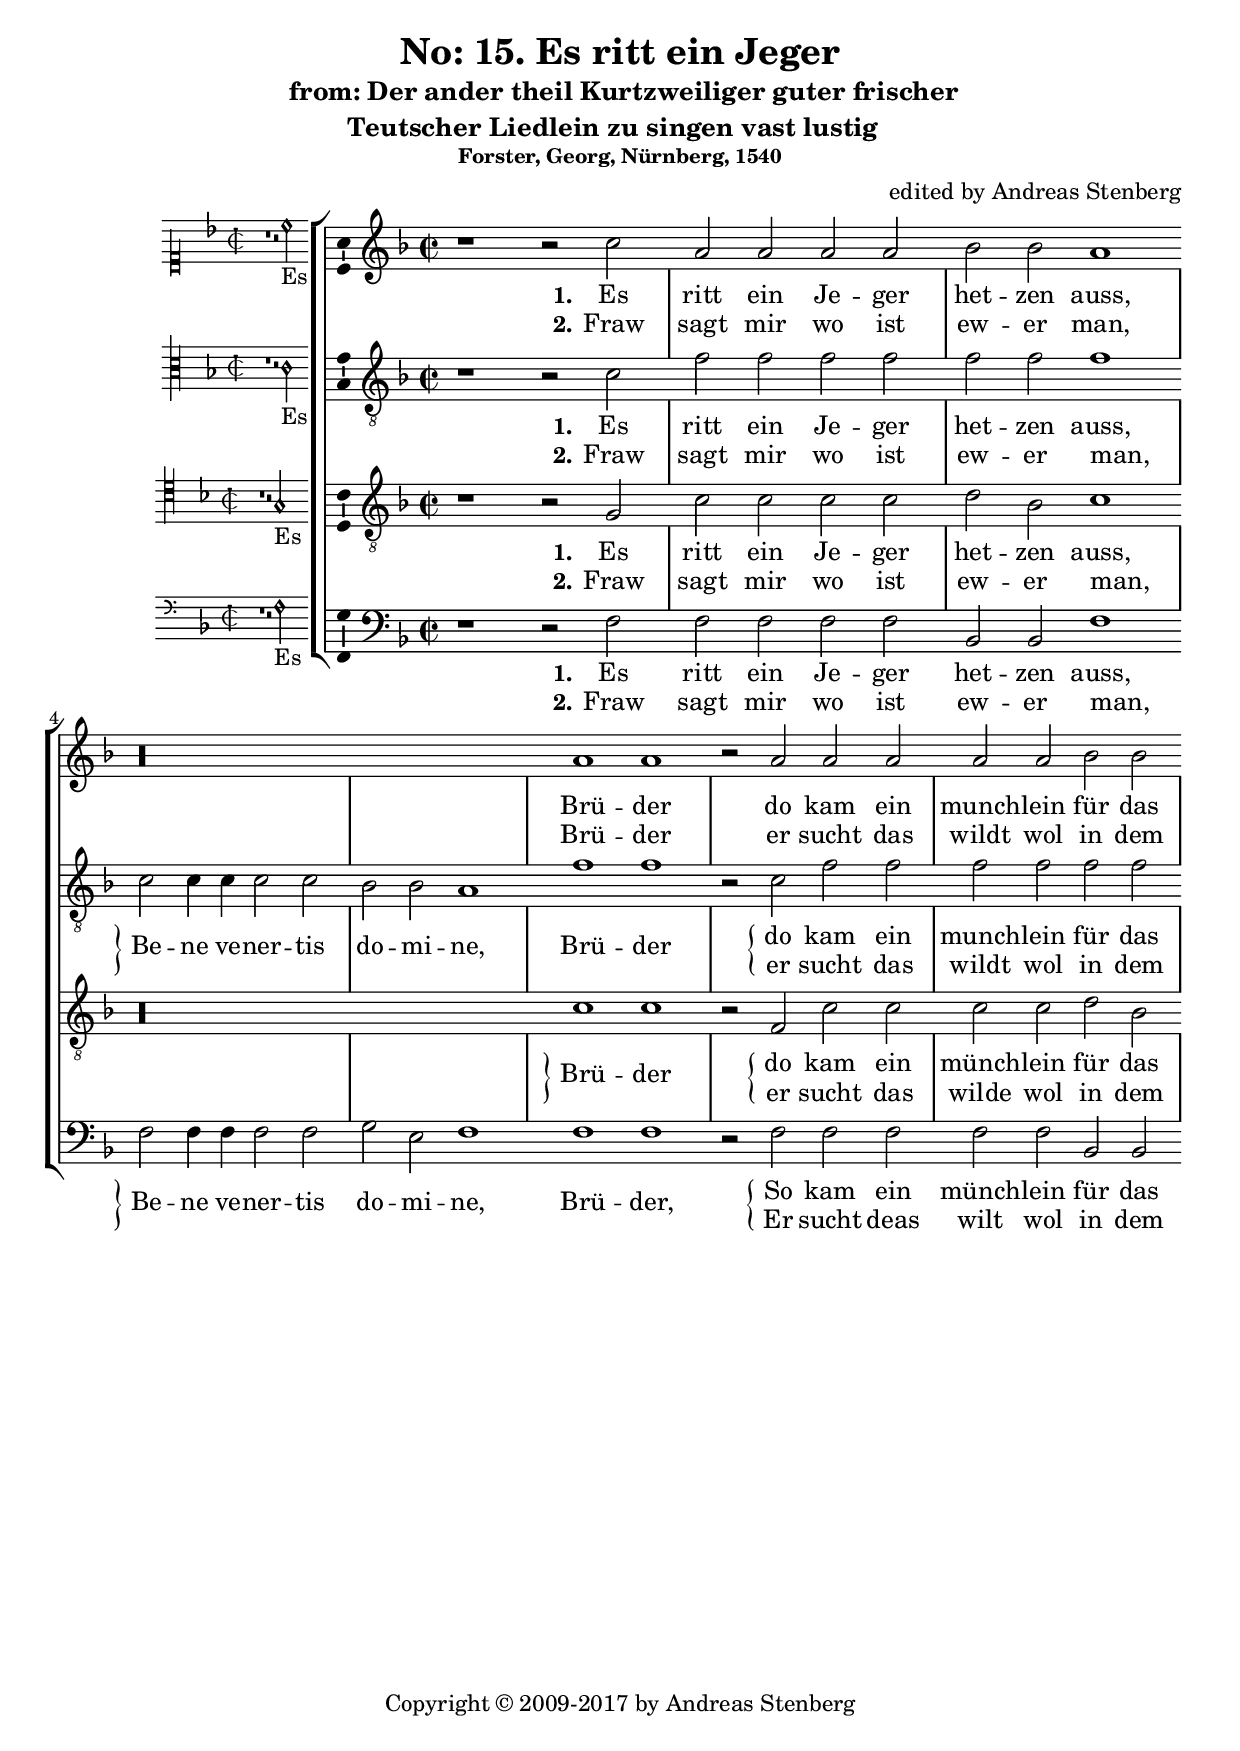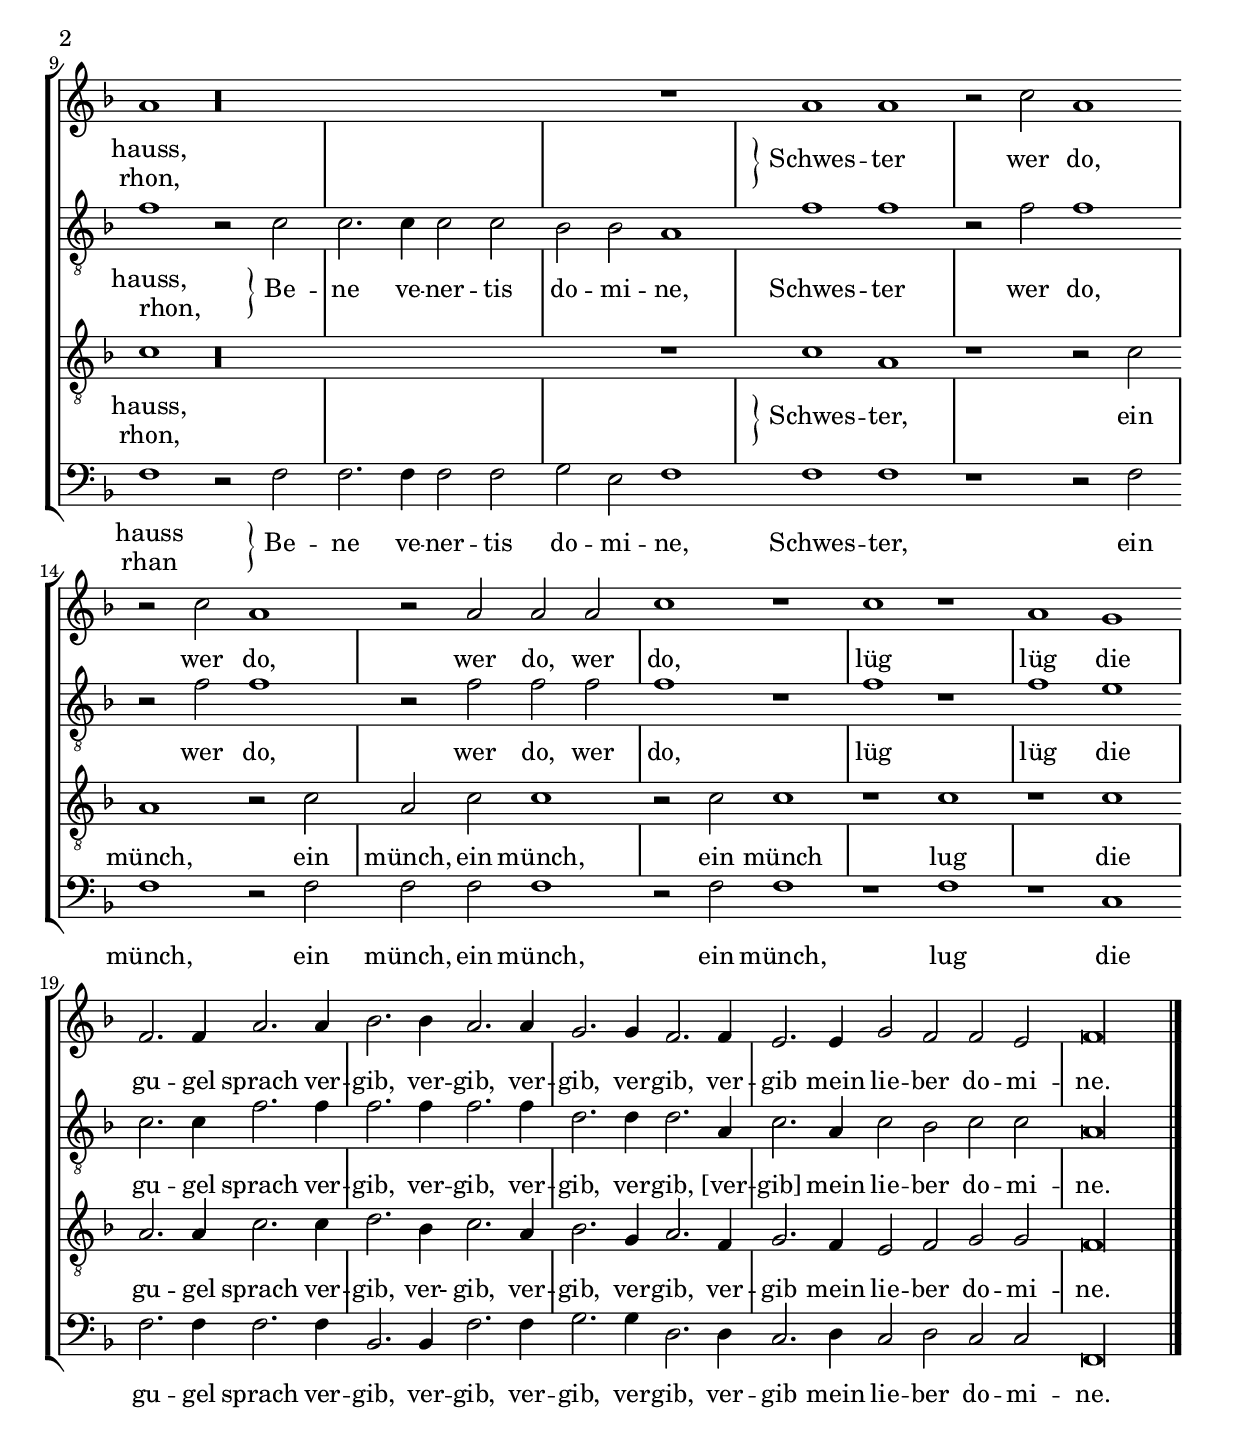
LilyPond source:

% Created on Sun Aug 30 21:33:45 EEST 2009
\version "2.18.0"
#(append! supported-clefs '(("mensural-f3" . ("clefs.mensural.f" 0 0))))
dropLyrics = {
  \override LyricText.extra-offset = #'(0 . -1)
  \override LyricHyphen.extra-offset = #'(0 . -1)
  \override LyricExtender.extra-offset = #'(0 . -1)
  \override StanzaNumber.extra-offset = #'(0 . -1)
}
unDropLyrics = {
  \override LyricText.extra-offset = #'(0 . 0)
  \override LyricHyphen.extra-offset = #'(0 . 0)
  \override LyricExtender.extra-offset = #'(0 . 0)
  \override StanzaNumber.extra-offset = #'(0 . 0)
}

leftbrace = \set stanza = \markup {
  \hspace #1
  \translate #'(0 . -0.6) \left-brace #25 }

rightbrace = \set stanza = \markup {
  \hspace #1
  \translate #'(0 . 0.4) \right-brace #25 }


%#(set-global-staff-size 18)
\header {
	title = "No: 15. Es ritt ein Jeger" 
	subtitle =\markup{ \center-column { " from: Der ander theil Kurtzweiliger guter frischer" 
	"Teutscher Liedlein zu singen vast lustig  " \vspace #0.2 }}
	subsubtitle ="Forster, Georg, Nürnberg, 1540"
%% 	composer = "Arnoldus de Bruck" 
%%	arranger = "c. 1500 - 1554"
%	poet = "edited by Andreas Stenberg" 
arranger = "edited by Andreas Stenberg"
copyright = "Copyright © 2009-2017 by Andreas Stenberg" 

}


verseI= \lyricmode {
	\set stanza = "1."
	Es ritt ein Je -- ger het -- zen auss, Brü -- der
	do kam ein munch -- lein für das hauss, 
	\dropLyrics
	\rightbrace
	Schwes -- ter
	wer do, wer do, wer do, wer do,
	lüg lüg die gu -- gel sprach ver -- gib,
	ver -- gib, ver -- gib, ver -- gib, ver -- gib
	mein lie -- ber do -- mi -- ne.
}
 
verseII= \lyricmode {
	\set stanza = "2."
	Fraw sagt mir wo ist ew -- er man, Brü -- der
	er sucht das wildt wol in dem rhon, 
}
 
incipitCantus = \markup{
	\score{
		{
		\set Staff.instrumentName=" "
		\override NoteHead.style = #'petrucci
		\override Rest.style = #'neomensural
		\override Staff.TimeSignature.style = #'mensural
		\cadenzaOn 
		\clef "petrucci-c1"
		\key f \major
		\time 2/2
	  	 r1 r2 c''2_"Es"  %two bars

    	}
	\layout {
		\context {\Voice
			\remove Ligature_bracket_engraver
			\consists Mensural_ligature_engraver
		}
		line-width=4.5\cm 
	}
	}
}
staffAlto = \new Staff {
	\time 2/2
	\set Timing.measureLength = #(ly:make-moment 2/1)
	\override Score.MetronomeMark.stencil = ##f
	\tempo 1 = 76 
	\set Staff.instrumentName = \incipitCantus
	\set Staff.midiInstrument = "choir aahs"
	\key f \major
	\clef treble
	\relative c' { 	
		\context Voice = "melodyAlt" {
			\dynamicUp		
 % Type notes here 
  \override Staff.BarLine.transparent = ##t
  	r1 r2 c'2
	a2 a a a
	bes2 bes a1
	r\longa
	a1 a r2 a2
	a2 a a a
	bes2 bes a1
	r\longa
	r1 a1
	a1 r2 c2
	a1 r2 c2
	a1 r2 a2
	a2 a c1
	r1 c1
	r1 a1
	g1 f2. f4
	a2. a4 bes2. bes4
	a2. a4 g2. g4
	f2. f4 
	\set Timing.measureLength = #(ly:make-moment 3/1)
	e2. e4
	g2 f f e
	\cadenzaOn
	f\longa
		}
	\revert Staff.BarLine.transparent
	\bar "|."
	}

}
verseIT= \lyricmode {
	\set stanza = "1."
	Es ritt ein Je -- ger het -- zen auss,
	\dropLyrics
	\rightbrace
	Be -- ne ve -- ner -- tis do -- mi -- ne,
	Brü -- der
	\unDropLyrics
	\leftbrace
	do kam ein munch -- lein für das hauss,
	\dropLyrics
	\rightbrace
	Be -- ne ve -- ner -- tis do -- mi -- ne,
	Schwes -- ter
	wer do, wer do, wer do, wer do,
	lüg lüg die gu -- gel sprach ver -- gib,
	ver -- gib, ver -- gib, ver -- gib, "[ver" -- "gib]"
	mein lie -- ber do -- mi -- ne.

}
 
verseIIT= \lyricmode {
	\set stanza = "2."
	Fraw sagt mir wo ist ew -- er man, 
	_ _ _ _ _ _ _ _
	_ _
	er sucht das wildt wol in dem rhon, 
	_ _ _ _ _ _ _ _
	

}
incipitAltus = \markup{
	\score{
		{
		\set Staff.instrumentName=" "
		\override NoteHead.style = #'petrucci
		\override Rest.style = #'neomensural
		\override Staff.TimeSignature.style = #'mensural
		\cadenzaOn 
		\clef "petrucci-c3"
		\key f \major
		\time 2/2
	  	r1 r2 c'2_"Es" %two bars

    	}
	\layout {
		\context {\Voice
			\remove Ligature_bracket_engraver
			\consists Mensural_ligature_engraver
		}
		line-width=4.5\cm 
	}
	}
}
staffTenor = \new Staff {
	\set Staff.instrumentName = \incipitAltus
	\set Staff.midiInstrument = "choir aahs"
	\key f \major
	\clef "G_8"
	\relative c' { 	
		\context Voice = "melodyTen" {
			\dynamicUp		
 % Type notes here 
  \override Staff.BarLine.transparent = ##t
  	r1 r2 c2
	f2 f f f
	f2 f f1
	c2 c4 c c2 c  
	bes2 bes a1
	f'1 f
	r2 c2 f f
	f2 f f f 
	f1 r2 c2
	c2. c4 c2 c
	bes2 bes a1
	f'1 f
	r2 f2 f1
	r2 f2 f1
	r2 f2 f f
	f1 r1
	f1 r1
	f1 e
	c2. c4 f2. f4
	f2. f4 f2. f4
	d2. d4 d2. a4
	c2. a4 
	c2 bes c c
	a\longa
		}
	 \revert Staff.BarLine.transparent
	\bar "|."
	}

}
verseITb= \lyricmode {
	\set stanza = "1."
	Es ritt ein Je -- ger het -- zen  auss, 
	\rightbrace
	\dropLyrics
	Brü -- der
	\unDropLyrics
	\leftbrace
	do kam ein münch -- lein für das hauss,
	\dropLyrics
	\rightbrace
	Schwes -- ter,
	ein münch, ein münch,  ein münch, ein münch lug
	die gu -- gel sprach 
	ver -- gib, ver- gib, ver -- gib, ver -- gib, ver -- gib
	mein lie -- ber do -- mi -- ne.
}
 
verseIITb= \lyricmode {
	\set stanza = "2."
	Fraw sagt mir wo ist ew -- er man, _ _
	er sucht das wilde wol in dem rhon,
}
incipitTenor = \markup{
	\score{
		{
		\set Staff.instrumentName=" "
		\override NoteHead.style = #'petrucci
		\override Rest.style = #'neomensural
		\override Staff.TimeSignature.style = #'mensural
		\cadenzaOn 
		\clef "petrucci-c4"
		\key f \major
		\time 2/2
	  	r1 r2 g2_\markup "Es "  %two bars

    	}
	\layout {
		\context {\Voice
			\remove Ligature_bracket_engraver
			\consists Mensural_ligature_engraver
		}
		line-width=4.5\cm 
	}
	}
} 
staffTenorII = \new Staff {
	\set Staff.instrumentName = \incipitTenor
	\set Staff.midiInstrument = "choir aahs"
	\key f \major
	\clef "G_8"
	\relative c' { 	
		\context Voice = "melodyTenIII" {
			\dynamicUp		
 % Type notes here 
  \override Staff.BarLine.transparent = ##t
  	r1 r2 g2
	c2 c c c 
	d2 bes c1
	r\longa
	c1 c
	r2 f, c' c
	c2 c d bes
	c1 r\longa
	   r1
	c1 a
	r1 r2  c2
	a1 r2 c2
	a2 c c1
	r2 c2 c1
	r1  c1
	r1 c1
	a2. a4 	c2. c4
	d2. bes4 c2. a4
	bes2. g4 a2. f4
	g2. f4 e2 f 
	g2 g 
	f\longa
		}
	 \revert Staff.BarLine.transparent
	\bar "|."
	}

}

verseIB= \lyricmode {
	\set stanza = "1."
	Es ritt ein Je -- ger het -- zen auss,
	\dropLyrics
	\rightbrace
	Be -- ne ve -- ner -- tis do -- mi -- ne,
	Brü -- der,
	\unDropLyrics
	\leftbrace
	So kam ein münch -- lein für das hauss
	\dropLyrics
	\rightbrace
	Be -- ne ve -- ner -- tis do -- mi -- ne,
	Schwes -- ter,
	ein münch, ein münch, ein münch, ein münch,
	lug die gu -- gel sprach 
	ver -- gib, ver -- gib, ver -- gib, ver -- gib, ver -- gib
	mein lie -- ber do -- mi -- ne.
}
 
verseIIB= \lyricmode {
	\set stanza = "2."
	Fraw sagt mir wo ist ew -- er man,
	_ _ _ _ _ _ _ _
	_ _ Er sucht deas wilt wol in dem rhan
}
 
incipitBassus = \markup{
	\score{
		{
		\set Staff.instrumentName=" "
		\override NoteHead.style = #'petrucci
		\override Rest.style = #'neomensural
		\override Staff.TimeSignature.style = #'mensural
		\cadenzaOn 
		\clef "mensural-f"
		\key f \major
		\time 2/2
	  	r1 r2 f2_\markup "Es "  %two bars

    	}
	\layout {
		\context {\Voice
			\remove Ligature_bracket_engraver
			\consists Mensural_ligature_engraver
		}
		line-width=4.5\cm 
	}
	}
}
staffBass = \new Staff {
 	\set Staff.instrumentName = \incipitBassus
	\set Staff.midiInstrument = "choir aahs"
	\key f \major
	\clef bass
	\relative c' { 	
		\context Voice = "melodyBas" {
			\dynamicUp		
 % Type notes here
  \override Staff.BarLine.transparent = ##t
  	r1 r2 f,2
	f2 f f f
	bes,2 bes f'1
	f2 f4 f f2 f 
	g2 e f1
	f1 f 
	r2 f2 f f
	f2 f bes,2 bes
	f'1 r2 f2
	f2. f4 f2 f 
	g2 e f1
	f1 f
	r1 r2 f2
	f1 r2 f2
	f2 f f1
	r2 f2 f1
	r1 f1
	r1 c1
	f2. f4 f2. f4
	bes,2. bes4 f'2. f4
	g2. g4 d2. d4
	c2. d4
	c2 d c2 c
	f,\longa
		}
	 \revert Staff.BarLine.transparent
	\bar "|."
	}

}


\score {
	\new StaffGroup
	<<
		\staffAlto
		\context Lyrics = "lmelodyAltLI" \lyricmode { \lyricsto "melodyAlt" \verseI }
		
		\context Lyrics = "lmelodyAltLII" \lyricmode { \lyricsto "melodyAlt" \verseII }
		
		\staffTenor
		\context Lyrics = "lmelodyTenLI" \lyricmode { \lyricsto "melodyTen" \verseIT }
		
		\context Lyrics = "lmelodyTenLII" \lyricmode { \lyricsto "melodyTen" \verseIIT }
		
		\staffTenorII
		\context Lyrics = "lmelodyTenIIILI" \lyricmode { \lyricsto "melodyTenIII" \verseITb }
		
		\context Lyrics = "lmelodyTenIIILII" \lyricmode { \lyricsto "melodyTenIII" \verseIITb }
		
		\staffBass
		\context Lyrics = "lmelodyBasLI" \lyricmode { \lyricsto "melodyBas" \verseIB }
		
		\context Lyrics = "lmelodyBasLII" \lyricmode { \lyricsto "melodyBas" \verseIIB }
		
	>>
	
	\midi {
	}

  \layout {
  	    \context {
  	    	    \Voice
  	    	    \consists "Ambitus_engraver"
  	    }
  	  indent = 4.5\cm
  }
}

\paper {
	ragged-bottom =##t
	ragged-last-bottom =##t
}




%{
convert-ly.py (GNU LilyPond) 2.18.2  convert-ly.py: Processing `'...
Applying conversion: 2.12.3, 2.13.0, 2.13.1, 2.13.4, 2.13.10, 2.13.16,
2.13.18, 2.13.20, 2.13.27, 2.13.29, 2.13.31, 2.13.36, 2.13.39,
2.13.40, 2.13.42, 2.13.44, 2.13.46, 2.13.48, 2.13.51, 2.14.0, 2.15.7,
2.15.9, 2.15.10, 2.15.16, 2.15.17, 2.15.18, 2.15.19, 2.15.20, 2.15.25,
2.15.32, 2.15.39, 2.15.40, 2.15.42, 2.15.43, 2.16.0, 2.17.0, 2.17.4,
2.17.5, 2.17.6, 2.17.11, 2.17.14, 2.17.15, 2.17.18, 2.17.19, 2.17.20,
2.17.25, 2.17.27, 2.17.29, 2.17.97, 2.18.0
%}
